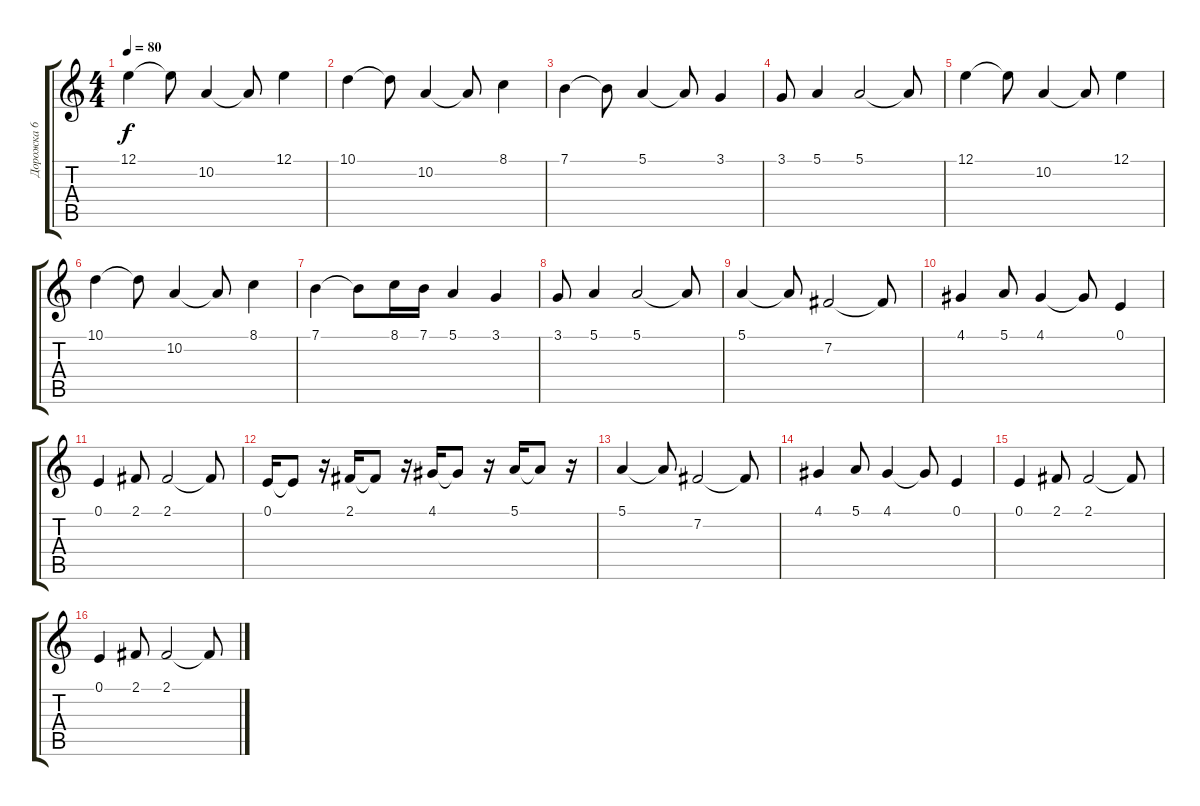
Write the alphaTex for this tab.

\track ("Дорожка 6" "Дорожка 6") {instrument frenchhorn}
\staff {score tabs}
\tuning (E4 B3 G3 D3 A2 E2) {hide}
\ts (4 4)
\tempo 80
\clef g2
\ks c
12.1.4{dy f} 12.1{t}.8 10.2.4 10.2{t}.8 12.1.4 |
10.1.4 10.1{t}.8 10.2.4 10.2{t}.8 8.1.4 |
7.1.4 7.1{t}.8 5.1.4 5.1{t}.8 3.1.4 |
3.1.8 5.1.4 5.1.2 5.1{t}.8 |
12.1.4 12.1{t}.8 10.2.4 10.2{t}.8 12.1.4 |
10.1.4 10.1{t}.8 10.2.4 10.2{t}.8 8.1.4 |
7.1.4 7.1{t}.8 8.1.16 7.1.16 5.1.4 3.1.4 |
3.1.8 5.1.4 5.1.2 5.1{t}.8 |
5.1.4 5.1{t}.8 7.2.2 7.2{t}.8 |
4.1.4 5.1.8 4.1.4 4.1{t}.8 0.1.4 |
0.1.4 2.1.8 2.1.2 2.1{t}.8 |
0.1.16 0.1{t}.8 r.16 2.1.16 2.1{t}.8 r.16 4.1.16 4.1{t}.8 r.16 5.1.16 5.1{t}.8 r.16 |
5.1.4 5.1{t}.8 7.2.2 7.2{t}.8 |
4.1.4 5.1.8 4.1.4 4.1{t}.8 0.1.4 |
0.1.4 2.1.8 2.1.2 2.1{t}.8 |
0.1.4 2.1.8 2.1.2 2.1{t}.8
